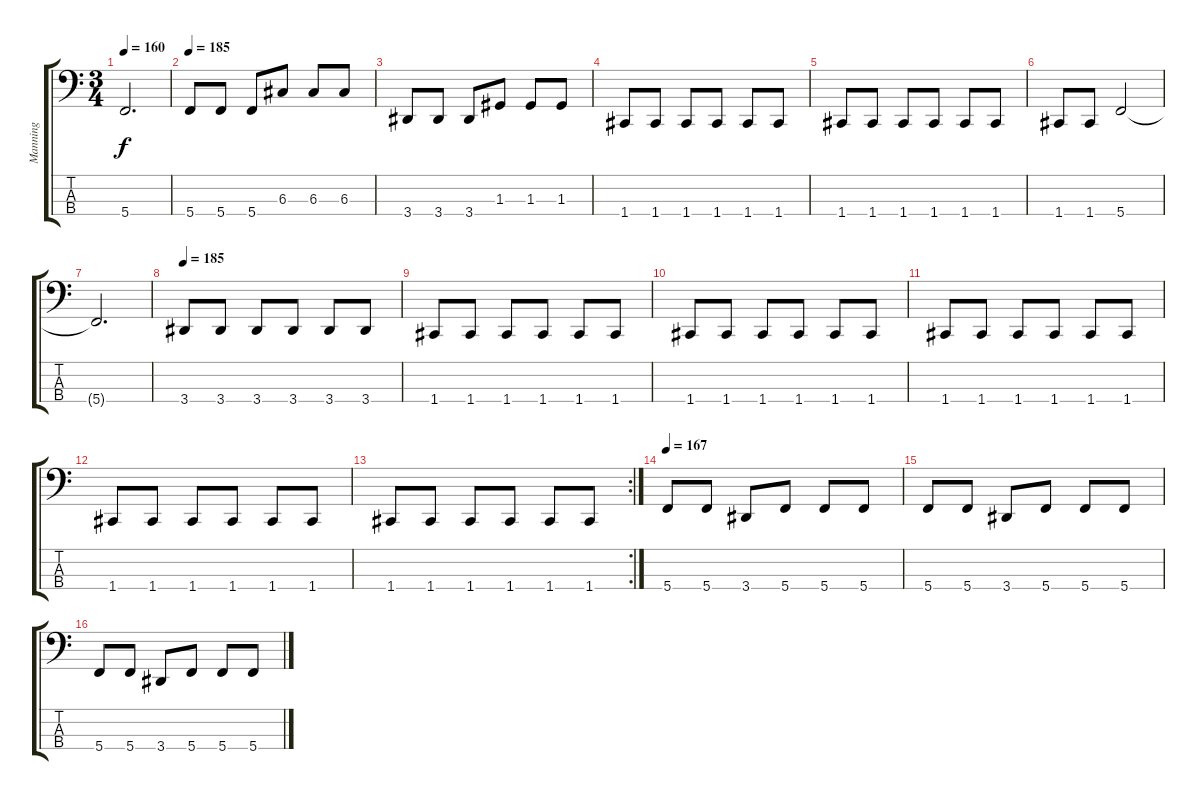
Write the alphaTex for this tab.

\track ("Manning" "Manning") {instrument electricbasspick}
\staff {score tabs}
\tuning (F2 C2 G1 C1) {hide}
\ts (3 4)
\tempo 160
\clef f4
\ks c
5.4{t}.2{d dy f} |
\tempo 185
5.4.8 5.4.8 5.4.8 6.3.8 6.3.8 6.3.8 |
3.4.8 3.4.8 3.4.8 1.3.8 1.3.8 1.3.8 |
1.4.8 1.4.8 1.4.8 1.4.8 1.4.8 1.4.8 |
1.4.8 1.4.8 1.4.8 1.4.8 1.4.8 1.4.8 |
1.4.8 1.4.8 5.4.2 |
5.4{t}.2{d} |
\tempo 185
3.4.8 3.4.8 3.4.8 3.4.8 3.4.8 3.4.8 |
1.4.8 1.4.8 1.4.8 1.4.8 1.4.8 1.4.8 |
1.4.8 1.4.8 1.4.8 1.4.8 1.4.8 1.4.8 |
1.4.8 1.4.8 1.4.8 1.4.8 1.4.8 1.4.8 |
1.4.8 1.4.8 1.4.8 1.4.8 1.4.8 1.4.8 |
\rc 2
1.4.8 1.4.8 1.4.8 1.4.8 1.4.8 1.4.8 |
\tempo 167
5.4.8 5.4.8 3.4.8 5.4.8 5.4.8 5.4.8 |
5.4.8 5.4.8 3.4.8 5.4.8 5.4.8 5.4.8 |
5.4.8 5.4.8 3.4.8 5.4.8 5.4.8 5.4.8
